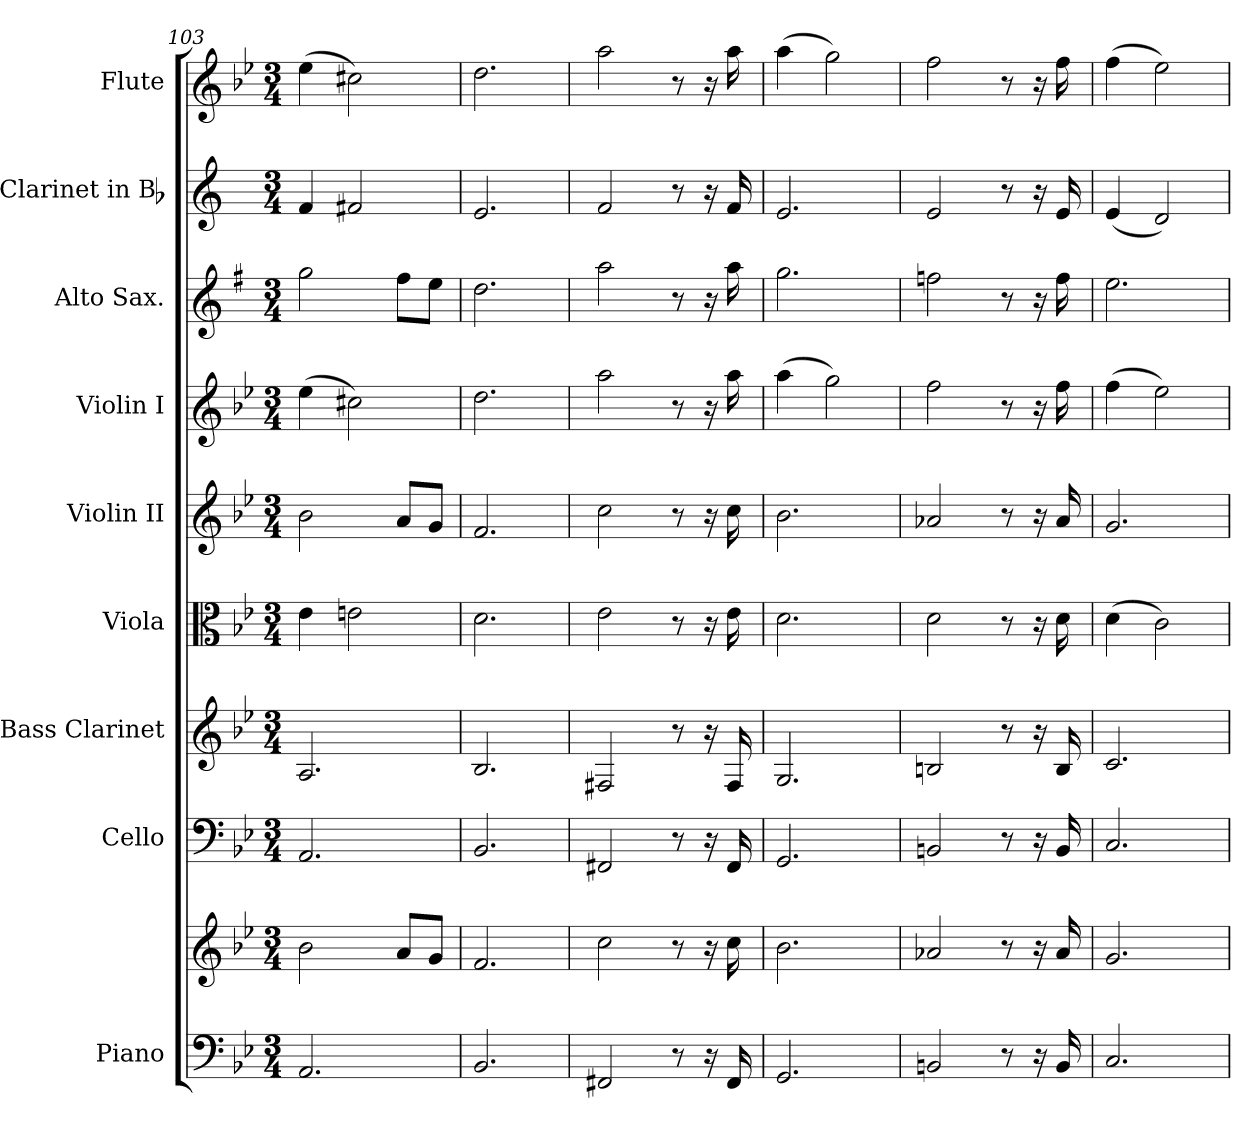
**kern	**kern	**kern	**kern	**kern	**kern	**kern	**kern	**kern	**kern
*part9	*part9	*part8	*part7	*part6	*part5	*part4	*part3	*part2	*part1
*staff10	*staff9	*staff8	*staff7	*staff6	*staff5	*staff4	*staff3	*staff2	*staff1
*I"Piano	*	*I"Cello	*I"Bass Clarinet	*I"Viola	*I"Violin II	*I"Violin I	*I"Alto Sax.	*I"Clarinet in Bb	*I"Flute
*I'Pno.	*	*	*I'B. Cl.	*I'Vla.	*I'Vln. II	*I'Vln. I	*I'A. Sx.	*	*I'Fl.
*clefF4	*clefG2	*clefF4	*clefG2	*clefC3	*clefG2	*clefG2	*clefG2	*clefG2	*clefG2
*	*	*	*ITrd8c14	*	*	*	*ITrd5c9	*ITrd1c2	*
*k[b-e-]	*k[b-e-]	*k[b-e-]	*k[b-e-]	*k[b-e-]	*k[b-e-]	*k[b-e-]	*k[b-e-]	*k[b-e-]	*k[b-e-]
*g:	*g:	*g:	*	*g:	*g:	*g:	*g:	*	*g:
*M3/4	*M3/4	*M3/4	*M3/4	*M3/4	*M3/4	*M3/4	*M3/4	*M3/4	*M3/4
=103	=103	=103	=103	=103	=103	=103	=103	=103	=103
2.AA/	2b-\	2.AA/	2.AA/	4e-\	2b-\	(>4ee-\	2b-\	4e-/	(>4ee-\
.	.	.	.	2en\	.	2cc#X\)	.	2en/	2cc#X\)
.	8a/L	.	.	.	8a/L	.	8a\L	.	.
.	8g/J	.	.	.	8g/J	.	8g\J	.	.
=104	=104	=104	=104	=104	=104	=104	=104	=104	=104
2.BB-/	2.f/	2.BB-/	2.BB-/	2.d\	2.f/	2.dd\	2.f\	2.d/	2.dd\
!!LO:LB:g=z
=105	=105	=105	=105	=105	=105	=105	=105	=105	=105
2FF#X/	2cc\	2FF#X/	2FF#X/	2e-\	2cc\	2aa\	2cc\	2e-/	2aa\
8r	8r	8r	8r	8r	8r	8r	8r	8r	8r
16r	16r	16r	16r	16r	16r	16r	16r	16r	16r
16FF#/	16cc\	16FF#/	16FF#/	16e-\	16cc\	16aa\	16cc\	16e-/	16aa\
=106	=106	=106	=106	=106	=106	=106	=106	=106	=106
2.GG/	2.b-\	2.GG/	2.GG/	2.d\	2.b-\	(>4aa\	2.b-\	2.d/	(>4aa\
.	.	.	.	.	.	2gg\)	.	.	2gg\)
=107	=107	=107	=107	=107	=107	=107	=107	=107	=107
2BBn/	2a-X/	2BBn/	2BBn/	2d\	2a-X/	2ff\	2a-X\	2d/	2ff\
8r	8r	8r	8r	8r	8r	8r	8r	8r	8r
16r	16r	16r	16r	16r	16r	16r	16r	16r	16r
16BB/	16a-/	16BB/	16BB/	16d\	16a-/	16ff\	16a-\	16d/	16ff\
=108	=108	=108	=108	=108	=108	=108	=108	=108	=108
2.C/	2.g/	2.C/	2.C/	(>4d\	2.g/	(>4ff\	2.g\	(4d/	(>4ff\
.	.	.	.	2c\)	.	2ee-\)	.	2c/)	2ee-\)
=	=	=	=	=	=	=	=	=	=
*-	*-	*-	*-	*-	*-	*-	*-	*-	*-
